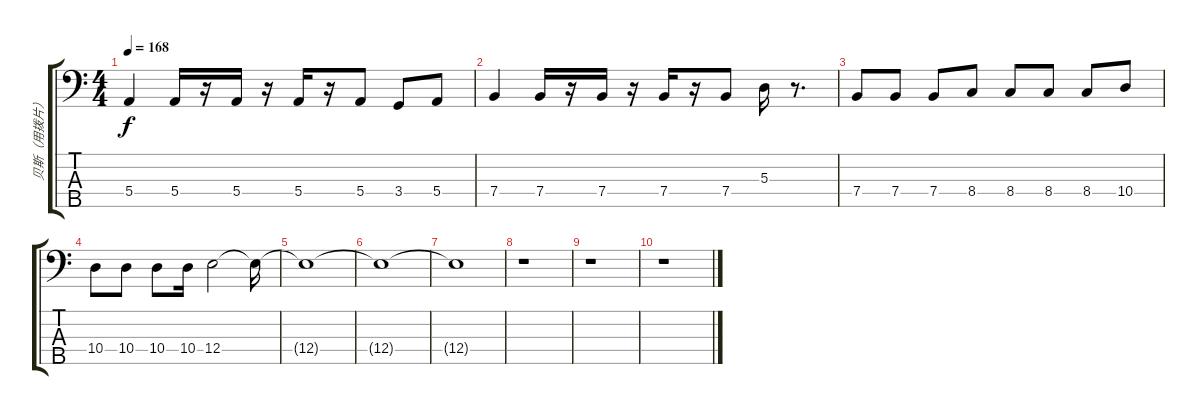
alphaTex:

\track ("贝斯（用拨片）" "贝斯（用拨片）") {instrument electricbasspick}
\staff {score tabs}
\tuning (G2 D2 A1 E1 B0) {hide}
\ts (4 4)
\tempo 168
\clef f4
\ks c
5.4.4{dy f} 5.4.16 r.16 5.4.16 r.16 5.4.16 r.16 5.4.8 3.4.8 5.4.8 |
7.4.4 7.4.16 r.16 7.4.16 r.16 7.4.16 r.16 7.4.8 5.3.16 r.8{d} |
7.4.8 7.4.8 7.4.8 8.4.8 8.4.8 8.4.8 8.4.8 10.4.8 |
10.4.8 10.4.8 10.4.8 10.4.16 12.4.2 12.4{t}.16 |
12.4{t}.1 |
12.4{t}.1 |
12.4{t}.1 |
r.1 |
r.1 |
r.1
